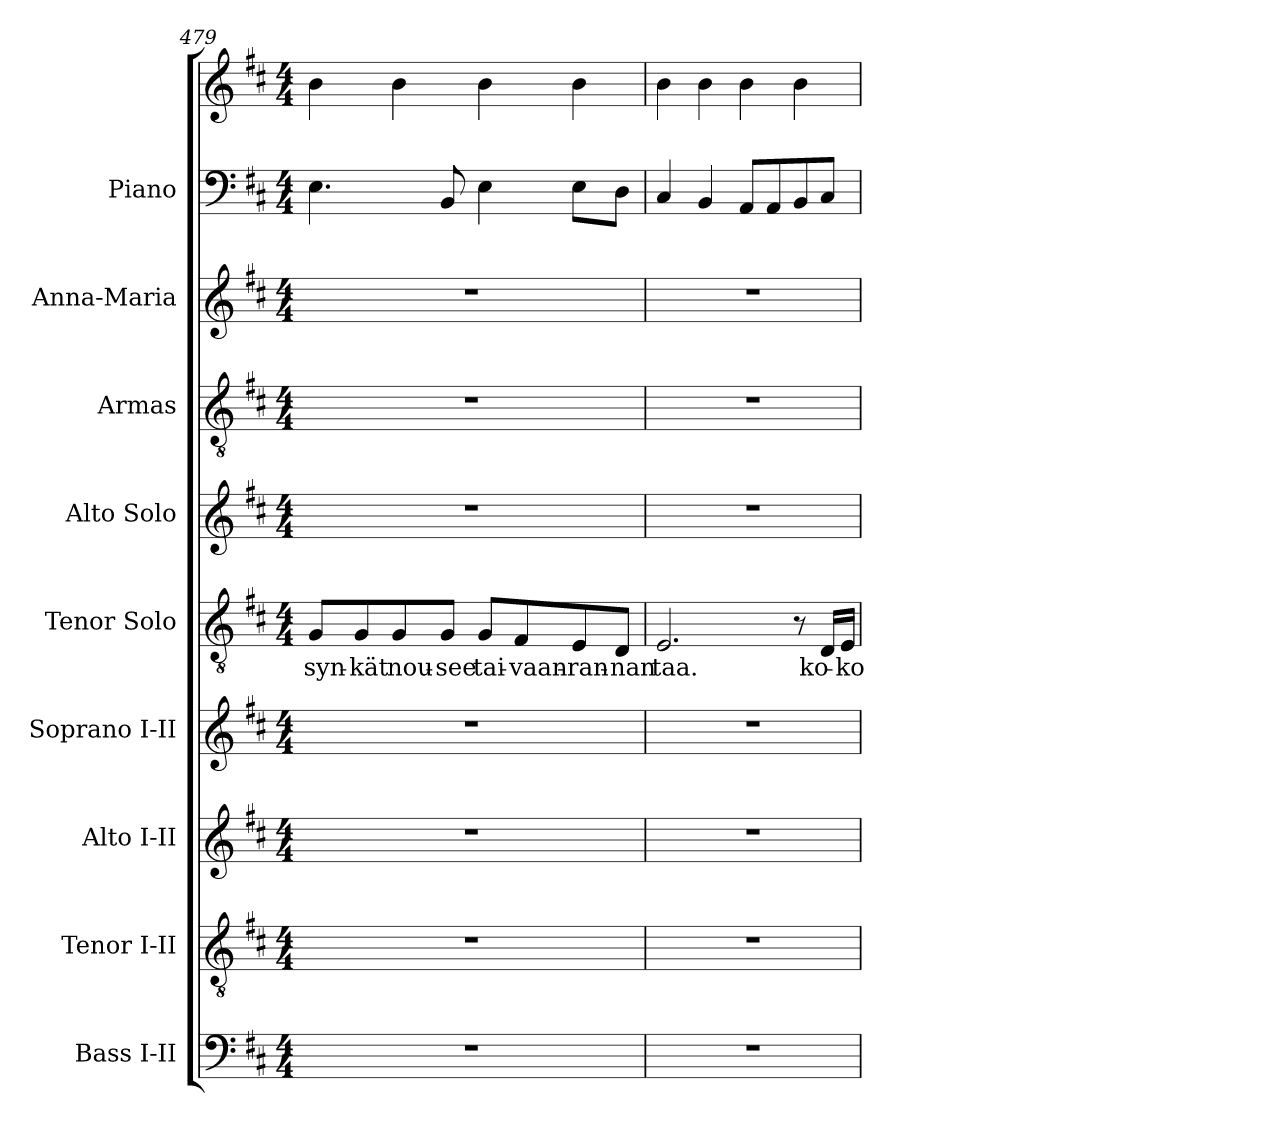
**kern	**kern	**kern	**kern	**kern	**text	**kern	**kern	**kern	**kern	**kern
*part9	*part8	*part7	*part6	*part5	*part5	*part4	*part3	*part2	*part1	*part1
*staff10	*staff9	*staff8	*staff7	*staff6	*staff6	*staff5	*staff4	*staff3	*staff2	*staff1
*I"Bass I-II	*I"Tenor I-II	*I"Alto I-II	*I"Soprano I-II	*I"Tenor Solo	*	*I"Alto Solo	*I"Armas	*I"Anna-Maria	*I"Piano	*
*I'B.	*I'T.	*I'A.	*I'S.	*I'T. Solo	*	*I'A. Solo	*I'Armas	*I'A-M	*I'Pno.	*
*clefF4	*clefGv2	*clefG2	*clefG2	*clefGv2	*	*clefG2	*clefGv2	*clefG2	*clefF4	*clefG2
*	*ITrd7c12	*	*	*ITrd7c12	*	*	*ITrd7c12	*	*	*
*k[f#c#]	*k[f#c#]	*k[f#c#]	*k[f#c#]	*k[f#c#]	*	*k[f#c#]	*k[f#c#]	*k[f#c#]	*k[f#c#]	*k[f#c#]
*D:	*D:	*D:	*D:	*D:	*	*D:	*D:	*D:	*D:	*D:
*M4/4	*M4/4	*M4/4	*M4/4	*M4/4	*	*M4/4	*M4/4	*M4/4	*M4/4	*M4/4
=479	=479	=479	=479	=479	=479	=479	=479	=479	=479	=479
!	!	!	!	!	!LO:LY:b:color=#000000	!	!	!	!	!
1r	1r	1r	1r	8GGi/L	syn-	1r	1r	1r	4.Ei\	4bi
!	!	!	!	!	!LO:LY:b:color=#000000	!	!	!	!	!
.	.	.	.	8GGi/	-kät	.	.	.	.	.
!	!	!	!	!	!LO:LY:b:color=#000000	!	!	!	!	!
.	.	.	.	8GGi/	nou-	.	.	.	.	4bi
!	!	!	!	!	!LO:LY:b:color=#000000	!	!	!	!	!
.	.	.	.	8GGi/J	-see	.	.	.	8BBi/	.
!	!	!	!	!	!LO:LY:b:color=#000000	!	!	!	!	!
.	.	.	.	8GGi/L	tai-	.	.	.	4Ei\	4bi
!	!	!	!	!	!LO:LY:b:color=#000000	!	!	!	!	!
.	.	.	.	8FF#i/	-vaan-	.	.	.	.	.
!	!	!	!	!	!LO:LY:b:color=#000000	!	!	!	!	!
.	.	.	.	8EEi/	-ran-	.	.	.	8Ei\L	4bi
!	!	!	!	!	!LO:LY:b:color=#000000	!	!	!	!	!
.	.	.	.	8DDi/J	-nan	.	.	.	8Di\J	.
=480	=480	=480	=480	=480	=480	=480	=480	=480	=480	=480
!	!	!	!	!	!LO:LY:b:color=#000000	!	!	!	!	!
1r	1r	1r	1r	2.EEi/	taa.	1r	1r	1r	4C#i/	4bi
.	.	.	.	.	.	.	.	.	4BBi/	4bi
.	.	.	.	.	.	.	.	.	8AAi/L	4bi
.	.	.	.	.	.	.	.	.	8AAi/	.
.	.	.	.	8r	.	.	.	.	8BBi/	4bi
!	!	!	!	!	!LO:LY:b:color=#000000	!	!	!	!	!
.	.	.	.	16DDi/LL	ko-	.	.	.	8C#i/J	.
!	!	!	!	!	!LO:LY:b:color=#000000	!	!	!	!	!
.	.	.	.	16EEi/JJ	-ko	.	.	.	.	.
=	=	=	=	=	=	=	=	=	=	=
*-	*-	*-	*-	*-	*-	*-	*-	*-	*-	*-
